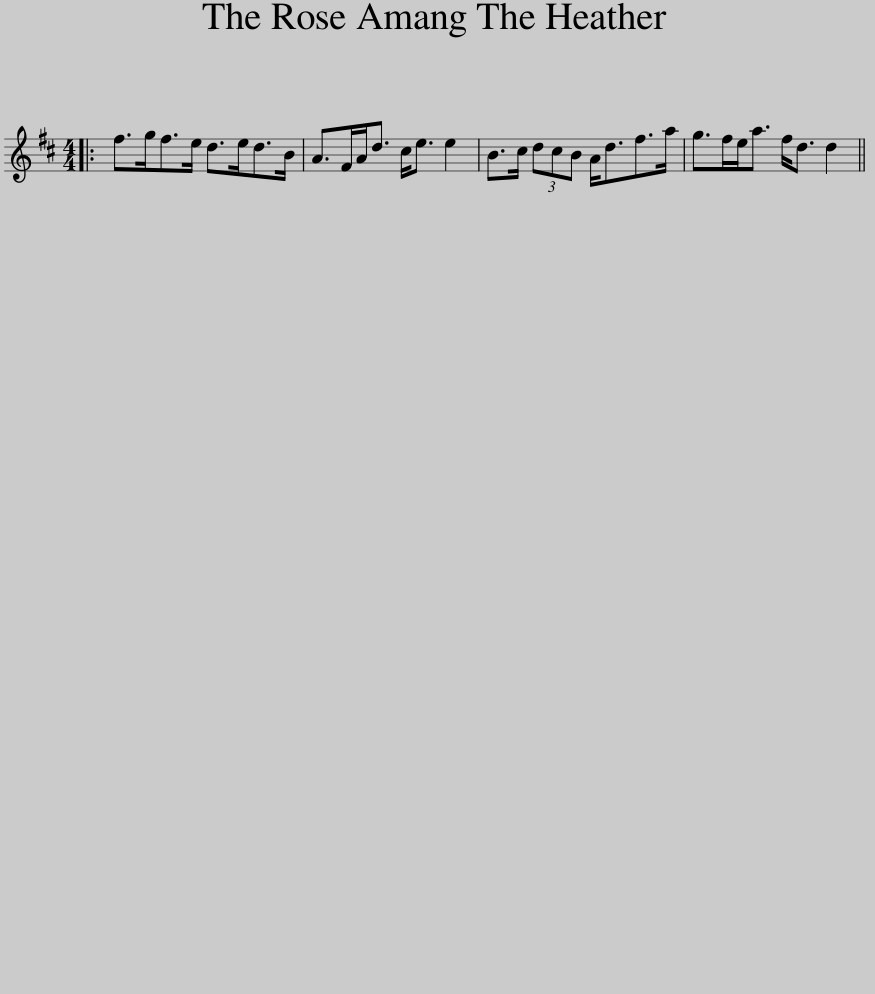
X:1
L:1/8
M:4/4
I:linebreak $
K:D
V:1 treble
V:1
|: f>gf>e d>ed>B | A>FA<d c<e e2 | B>c (3dcB A<df>a | g>fe<a f<d d2 || %4
